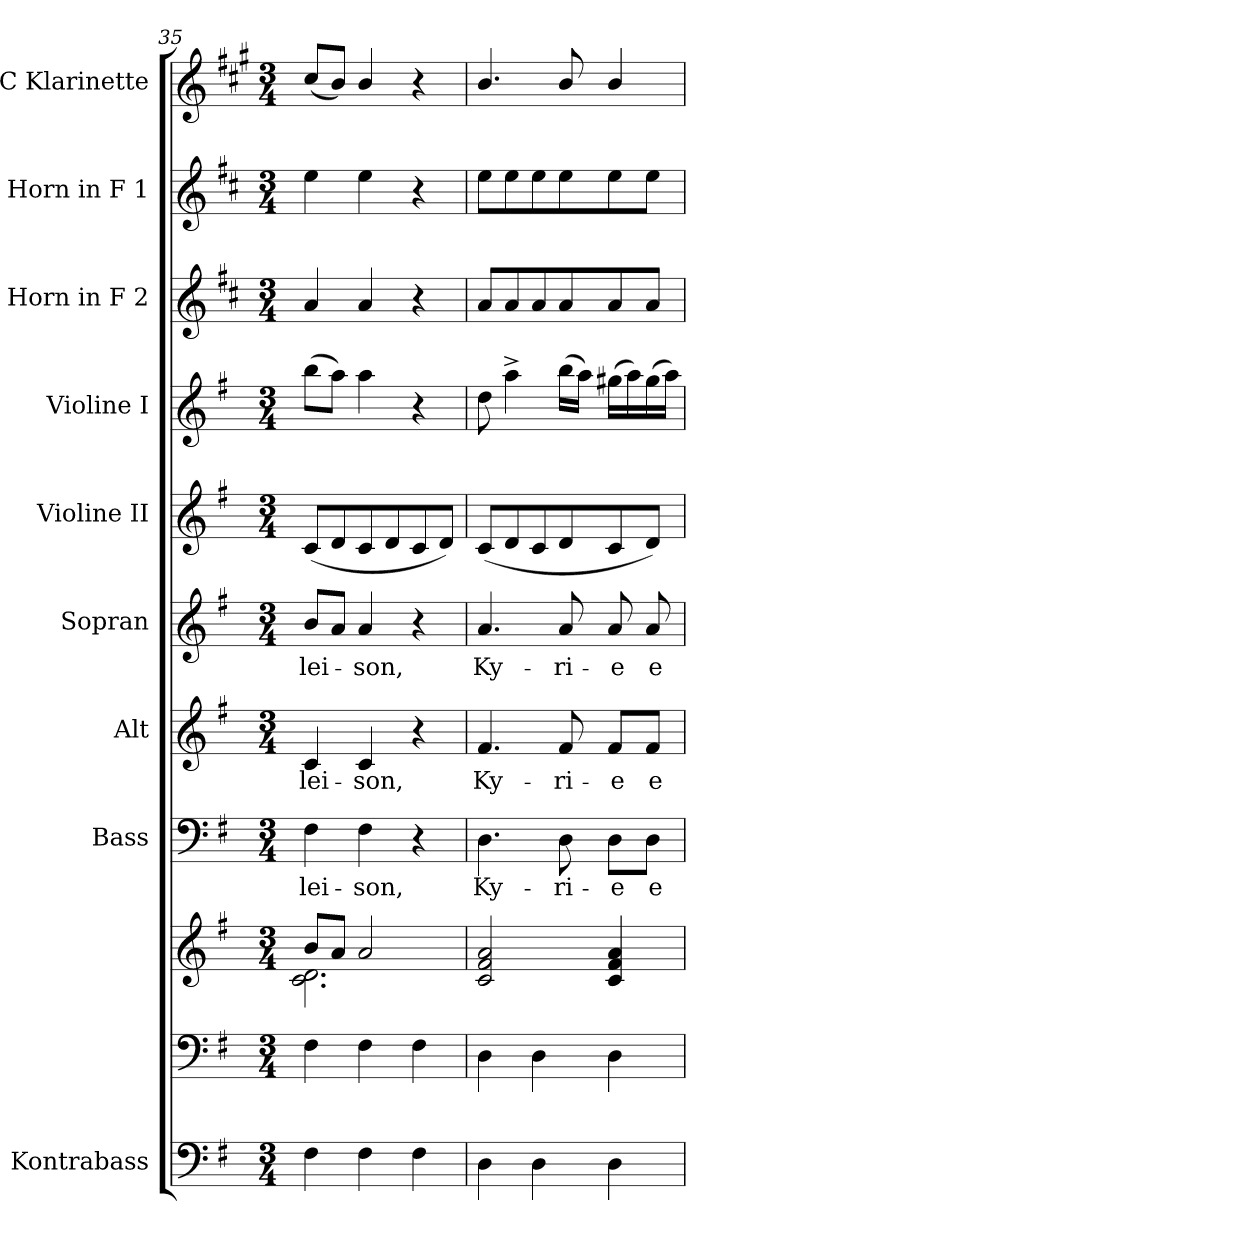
**kern	**kern	**kern	**kern	**text	**kern	**text	**kern	**text	**kern	**kern	**kern	**kern	**kern
*part10	*part9	*part9	*part8	*part8	*part7	*part7	*part6	*part6	*part5	*part4	*part3	*part2	*part1
*staff11	*staff10	*staff9	*staff8	*staff8	*staff7	*staff7	*staff6	*staff6	*staff5	*staff4	*staff3	*staff2	*staff1
*I"Kontrabass	*	*	*I"Bass	*	*I"Alt	*	*I"Sopran	*	*I"Violine II	*I"Violine I	*I"Horn in F 2	*I"Horn in F 1	*I"C Klarinette
*I'Kb.	*	*	*I'B.	*	*I'A.	*	*I'S.	*	*I'Vl. II	*I'Vl. I	*	*	*I'Kl.
*clefF4	*clefF4	*clefG2	*clefF4	*	*clefG2	*	*clefG2	*	*clefG2	*clefG2	*clefG2	*clefG2	*clefG2
*ITrd7c12	*	*	*	*	*	*	*	*	*	*	*ITrd4c7	*ITrd4c7	*ITrd1c2
*k[f#]	*k[f#]	*k[f#]	*k[f#]	*	*k[f#]	*	*k[f#]	*	*k[f#]	*k[f#]	*k[f#]	*k[f#]	*k[f#]
*G:	*G:	*G:	*G:	*	*G:	*	*G:	*	*G:	*G:	*G:	*G:	*G:
*M3/4	*M3/4	*M3/4	*M3/4	*	*M3/4	*	*M3/4	*	*M3/4	*M3/4	*M3/4	*M3/4	*M3/4
=35	=35	=35	=35	=35	=35	=35	=35	=35	=35	=35	=35	=35	=35
*	*	*^	*	*	*	*	*	*	*	*	*	*	*
!	!	!	!	!	!LO:LY:b	!	!LO:LY:b	!	!LO:LY:b	!	!	!	!	!
4FF#\	4F#\	8b/L	2.c\ 2.d\	4F#\	-lei-	4c/	-lei-	8b/L	-lei-	(<8c/L	(>8bb\L	4d/	4a\	(<8b/L
.	.	8a/J	.	.	.	.	.	8a/J	.	8d/	8aa\J)	.	.	8a/J)
!	!	!	!	!	!LO:LY:b	!	!LO:LY:b	!	!LO:LY:b	!	!	!	!	!
4FF#\	4F#\	2a/	.	4F#\	-son,	4c/	-son,	4a/	-son,	8c/	4aa\	4d/	4a\	4a/
.	.	.	.	.	.	.	.	.	.	8d/	.	.	.	.
4FF#\	4F#\	.	.	4r	.	4r	.	4r	.	8c/	4r	4r	4r	4r
.	.	.	.	.	.	.	.	.	.	8d/J)	.	.	.	.
*	*	*v	*v	*	*	*	*	*	*	*	*	*	*	*
=36	=36	=36	=36	=36	=36	=36	=36	=36	=36	=36	=36	=36	=36
!	!	!	!	!LO:LY:b	!	!LO:LY:b	!	!LO:LY:b	!	!	!	!	!
4DD\	4D\	2c/ 2f#/ 2a/	4.D\	Ky-	4.f#/	Ky-	4.a/	Ky-	(<8c/L	8dd\	8d/L	8a\L	4.a/
.	.	.	.	.	.	.	.	.	8d/	4aa^>\	8d/	8a\	.
4DD\	4D\	.	.	.	.	.	.	.	8c/	.	8d/	8a\	.
!	!	!	!	!LO:LY:b	!	!LO:LY:b	!	!LO:LY:b	!	!	!	!	!
.	.	.	8D\	-ri-	8f#/	-ri-	8a/	-ri-	8d/	(>16bb\LL	8d/	8a\	8a/
.	.	.	.	.	.	.	.	.	.	16aa\JJ)	.	.	.
!	!	!	!	!LO:LY:b	!	!LO:LY:b	!	!LO:LY:b	!	!	!	!	!
4DD\	4D\	4c/ 4f#/ 4a/	8D\L	-e	8f#/L	-e	8a/	-e	8c/	(>16gg#X\LL	8d/	8a\	4a/
.	.	.	.	.	.	.	.	.	.	16aa\)	.	.	.
!	!	!	!	!LO:LY:b	!	!LO:LY:b	!	!LO:LY:b	!	!	!	!	!
.	.	.	8D\J	e-	8f#/J	e-	8a/	e-	8d/J)	(>16gg#\	8d/J	8a\J	.
.	.	.	.	.	.	.	.	.	.	16aa\JJ)	.	.	.
=	=	=	=	=	=	=	=	=	=	=	=	=	=
*-	*-	*-	*-	*-	*-	*-	*-	*-	*-	*-	*-	*-	*-
